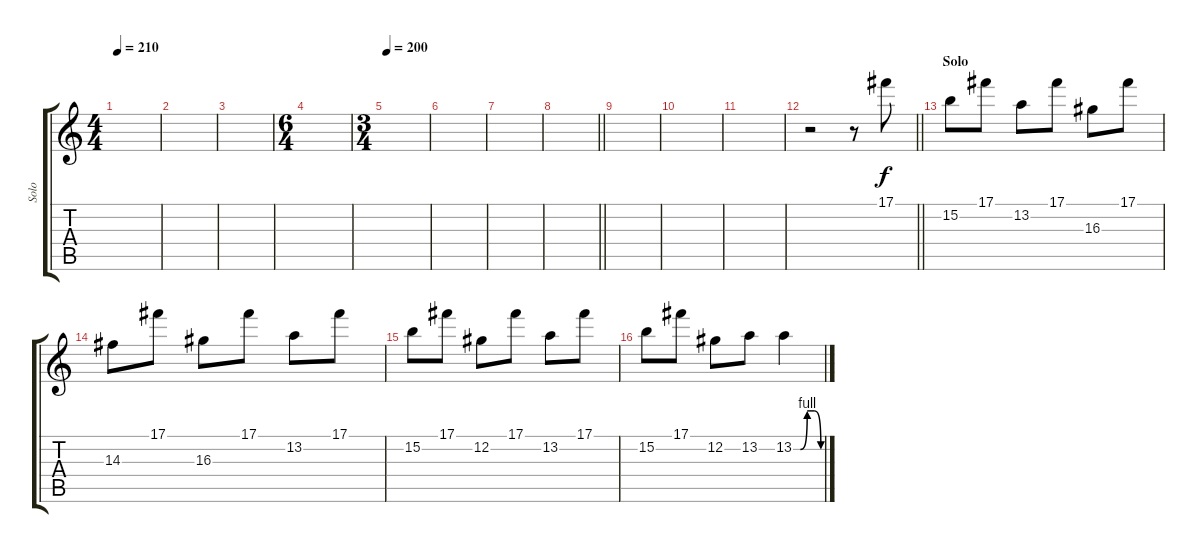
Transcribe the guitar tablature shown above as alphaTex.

\track ("Solo" "Solo") {instrument distortionguitar}
\staff {score tabs}
\tuning (Db4 Ab3 E3 B2 Gb2 Db2) {hide}
\ts (4 4)
\tempo 210
\clef g2
\ks c
|
|
|
\ts (6 4)
|
\ts (3 4)
\tempo 200
|
|
|
\barLineRight lightlight
|
|
|
|
\barLineRight lightlight
r.2 r.8 17.1.8 |
\section ("" "Solo")
15.2.8 17.1.8 13.2.8 17.1.8 16.3.8 17.1.8 |
14.3.8 17.1.8 16.3.8 17.1.8 13.2.8 17.1.8 |
15.2.8 17.1.8 12.2.8 17.1.8 13.2.8 17.1.8 |
15.2.8 17.1.8 12.2.8 13.2.8 13.2{be (custom 0 0 15 0 30 4 45 4 60 0)}.4
